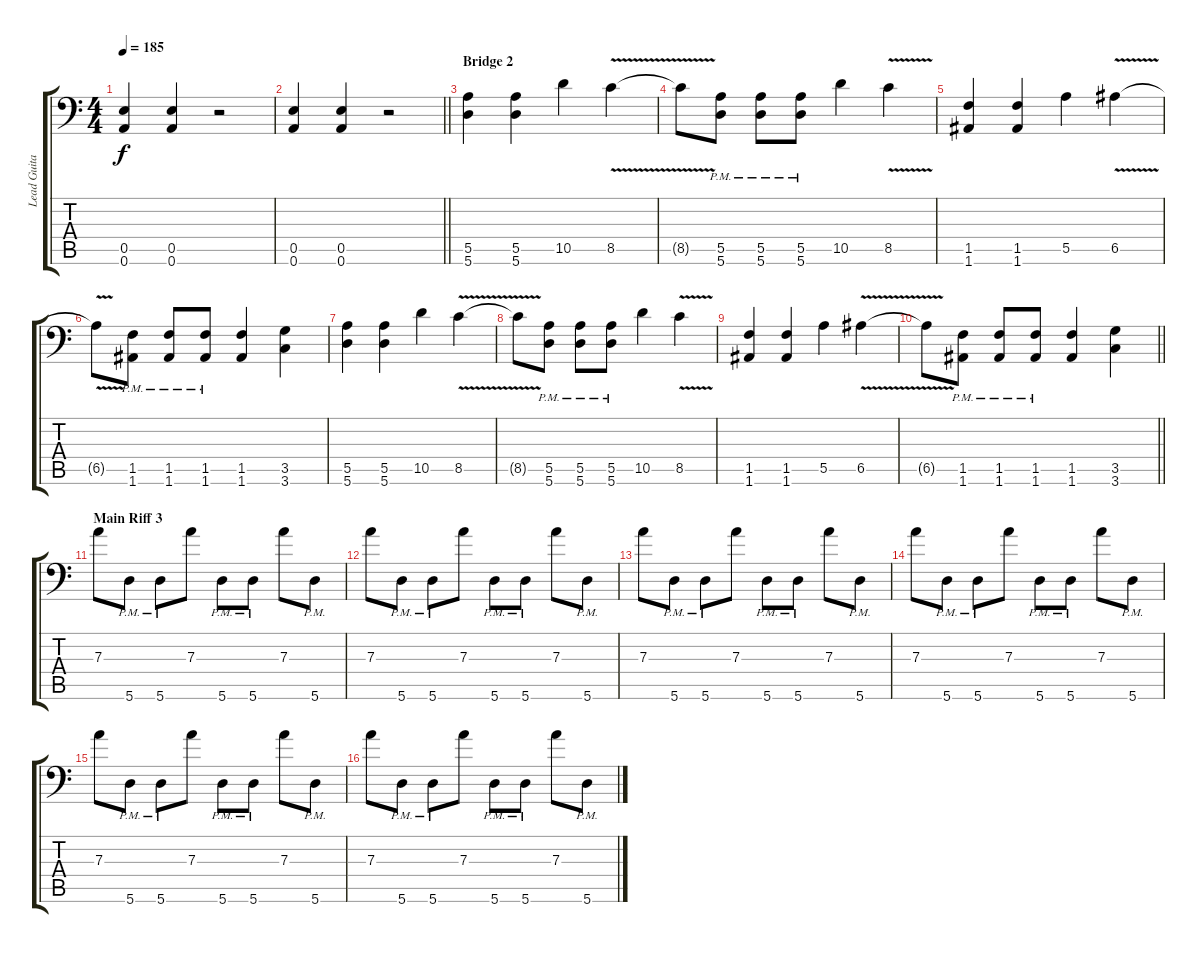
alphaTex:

\track ("Lead Guitar 2" "Lead Guita") {instrument distortionguitar}
\staff {score tabs}
\tuning (B3 Gb3 D3 A2 E2 A1) {hide}
\ts (4 4)
\tempo 185
\clef f4
\ks c
(0.5 0.6).4{dy f} (0.5 0.6).4 r.2 |
\barLineRight lightlight
(0.5 0.6).4 (0.5 0.6).4 r.2 |
\section ("" "Bridge 2")
(5.5 5.6).4 (5.5 5.6).4 10.5.4 8.5{v}.4 |
8.5{t}.8 (5.5{pm} 5.6{pm}).8 (5.5{pm} 5.6{pm}).8 (5.5{pm} 5.6{pm}).8 10.5.4 8.5{v}.4 |
(1.5 1.6).4 (1.5 1.6).4 5.5.4 6.5{v}.4 |
6.5{t}.8 (1.5{pm} 1.6{pm}).8 (1.5{pm} 1.6{pm}).8 (1.5{pm} 1.6{pm}).8 (1.5 1.6).4 (3.5 3.6).4 |
(5.5 5.6).4 (5.5 5.6).4 10.5.4 8.5{v}.4 |
8.5{t}.8 (5.5{pm} 5.6{pm}).8 (5.5{pm} 5.6{pm}).8 (5.5{pm} 5.6{pm}).8 10.5.4 8.5{v}.4 |
(1.5 1.6).4 (1.5 1.6).4 5.5.4 6.5{v}.4 |
\barLineRight lightlight
6.5{t}.8 (1.5{pm} 1.6{pm}).8 (1.5{pm} 1.6{pm}).8 (1.5{pm} 1.6{pm}).8 (1.5 1.6).4 (3.5 3.6).4 |
\section ("" "Main Riff 3")
7.3.8{balance 1} 5.6{pm}.8 5.6{pm}.8 7.3.8 5.6{pm}.8 5.6{pm}.8 7.3.8 5.6{pm}.8 |
7.3.8 5.6{pm}.8 5.6{pm}.8 7.3.8 5.6{pm}.8 5.6{pm}.8 7.3.8 5.6{pm}.8 |
7.3.8 5.6{pm}.8 5.6{pm}.8 7.3.8 5.6{pm}.8 5.6{pm}.8 7.3.8 5.6{pm}.8 |
7.3.8 5.6{pm}.8 5.6{pm}.8 7.3.8 5.6{pm}.8 5.6{pm}.8 7.3.8 5.6{pm}.8 |
7.3.8 5.6{pm}.8 5.6{pm}.8 7.3.8 5.6{pm}.8 5.6{pm}.8 7.3.8 5.6{pm}.8 |
7.3.8 5.6{pm}.8 5.6{pm}.8 7.3.8 5.6{pm}.8 5.6{pm}.8 7.3.8 5.6{pm}.8
